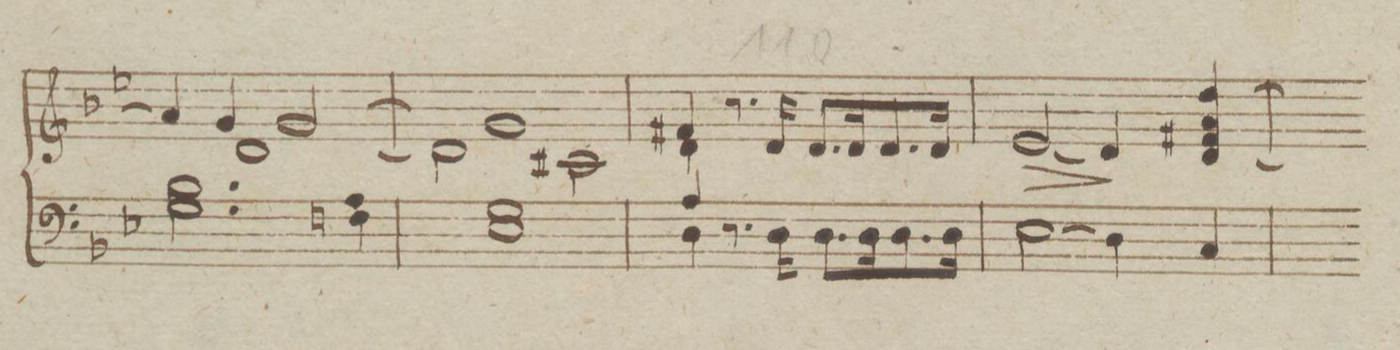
**kern	**dynam
*I"Organo	*
*clefF4	*
*k[b-e-]	*
*met(c)	*
*M4/4	*
2.B- 2.G\	.
4A 4Fn\	.
=109	=109
1G 1E-	.
=110	=110
*^	*
4A/	4D\	.
8.ryy	8.r	.
16ryy	16D\	.
8.ryy	8.D\L	.
16ryy	16D\	.
8.ryy	8.D\	.
16ryy	16D\Jk	.
*v	*v	*
=111	=111
(2E-\	.
4D\)	.
4C/	.
=112	=112
*-	*-
